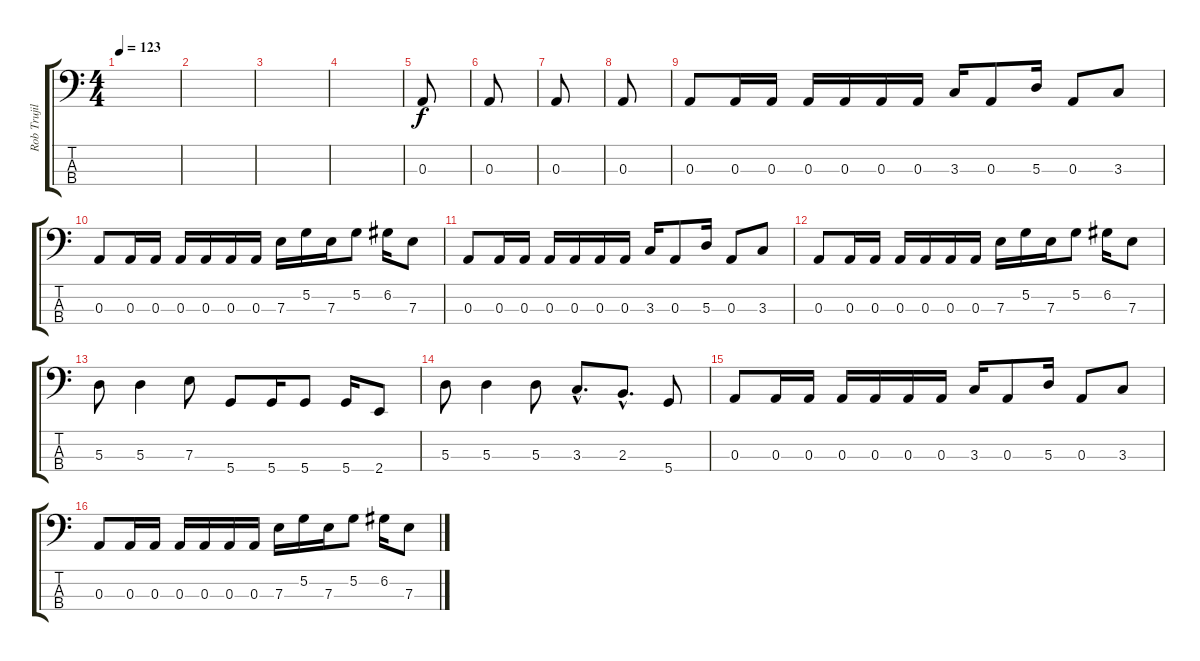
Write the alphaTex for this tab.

\track ("Rob Trujillo" "Rob Trujil") {instrument electricbasspick}
\staff {score tabs}
\tuning (G2 D2 A1 D1) {hide}
\ts (4 4)
\tempo 123
\tempo 180
\tempo 123
\clef f4
\ks c
|
|
|
|
0.3.8 |
0.3.8 |
0.3.8 |
0.3.8 |
0.3.8 0.3.16 0.3.16 0.3.16 0.3.16 0.3.16 0.3.16 3.3.16 0.3.8 5.3.16 0.3.8 3.3.8 |
0.3.8 0.3.16 0.3.16 0.3.16 0.3.16 0.3.16 0.3.16 7.3.16 5.2.16 7.3.16 5.2.8 6.2.16 7.3.8 |
0.3.8 0.3.16 0.3.16 0.3.16 0.3.16 0.3.16 0.3.16 3.3.16 0.3.8 5.3.16 0.3.8 3.3.8 |
0.3.8 0.3.16 0.3.16 0.3.16 0.3.16 0.3.16 0.3.16 7.3.16 5.2.16 7.3.16 5.2.8 6.2.16 7.3.8 |
5.3.8 5.3.4 7.3.8 5.4.8 5.4.16 5.4.8 5.4.16 2.4.8 |
5.3.8 5.3.4 5.3.8 3.3{hac}.8{d} 2.3{hac}.8{d} 5.4.8 |
0.3.8 0.3.16 0.3.16 0.3.16 0.3.16 0.3.16 0.3.16 3.3.16 0.3.8 5.3.16 0.3.8 3.3.8 |
0.3.8 0.3.16 0.3.16 0.3.16 0.3.16 0.3.16 0.3.16 7.3.16 5.2.16 7.3.16 5.2.8 6.2.16 7.3.8
